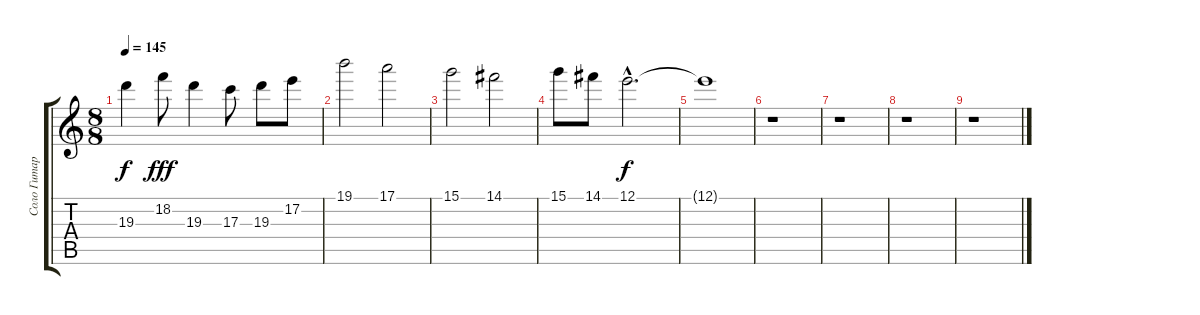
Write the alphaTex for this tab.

\track ("Соло Гитара" "Соло Гитар") {instrument distortionguitar}
\staff {score tabs}
\tuning (E4 B3 G3 D3 A2 E2) {hide}
\ts (8 8)
\tempo 145
\clef g2
\ks c
19.3.4{dy f} 18.2.8{dy fff} 19.3.4 17.3.8 19.3.8 17.2.8 |
19.1.2 17.1.2 |
15.1.2 14.1.2 |
15.1.8 14.1.8 12.1{hac}.2{d dy f} |
12.1{t}.1 |
r.1 |
r.1 |
r.1 |
r.1
